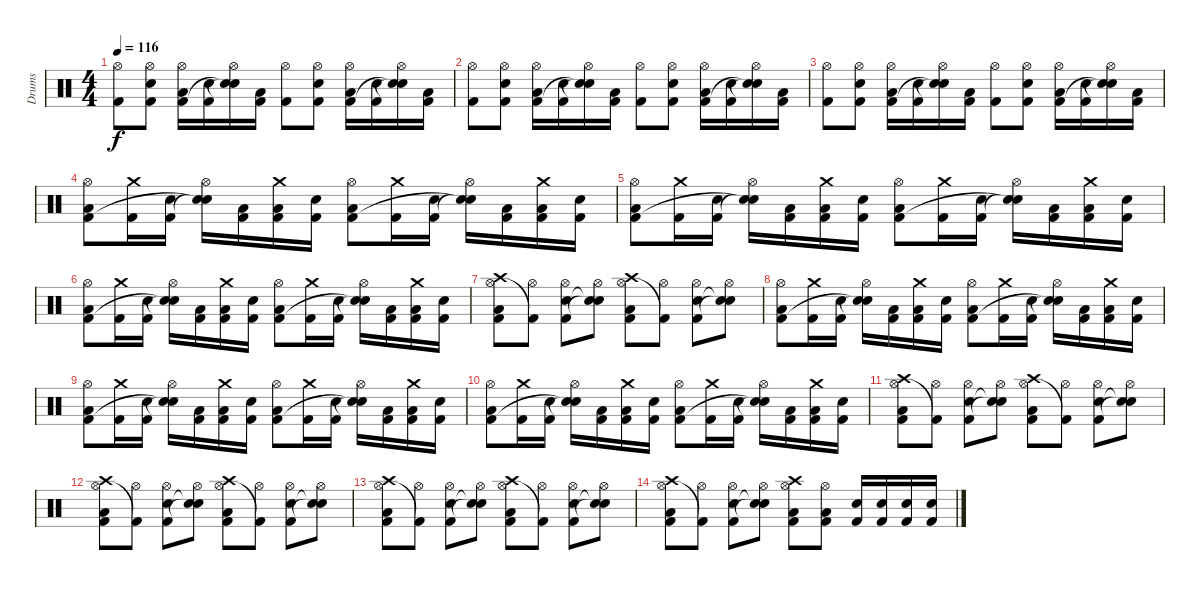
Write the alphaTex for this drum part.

\track ("Drums" "Drums") {instrument percussion}
\staff {score}
\articulation defaults
\ts (4 4)
\tempo 116
\clef neutral
\ks c
("Hi-Hat (open)" "Kick (hit) 2").8{dy f} ("Hi-Hat (open)" "Electric Snare (hit)" "Kick (hit) 2").8 ("Hi-Hat (open)" "Low Floor Tom (hit)" "Kick (hit) 2").16 ("Electric Snare (hit)" "Kick (hit) 2").16 ("Hi-Hat (open)" "Snare (hit)"{t} "Snare (hit)"{t}).16 ("Low Floor Tom (hit)" "Kick (hit) 2").16 ("Hi-Hat (open)" "Kick (hit) 2").8 ("Hi-Hat (open)" "Electric Snare (hit)" "Kick (hit) 2").8 ("Hi-Hat (open)" "Low Floor Tom (hit)" "Kick (hit) 2").16 ("Electric Snare (hit)" "Kick (hit) 2").16 ("Hi-Hat (open)" "Snare (hit)"{t} "Snare (hit)"{t}).16 ("Low Floor Tom (hit)" "Kick (hit) 2").16 |
("Hi-Hat (open)" "Kick (hit) 2").8 ("Hi-Hat (open)" "Electric Snare (hit)" "Kick (hit) 2").8 ("Hi-Hat (open)" "Low Floor Tom (hit)" "Kick (hit) 2").16 ("Electric Snare (hit)" "Kick (hit) 2").16 ("Hi-Hat (open)" "Snare (hit)"{t} "Snare (hit)"{t}).16 ("Low Floor Tom (hit)" "Kick (hit) 2").16 ("Hi-Hat (open)" "Kick (hit) 2").8 ("Hi-Hat (open)" "Electric Snare (hit)" "Kick (hit) 2").8 ("Hi-Hat (open)" "Low Floor Tom (hit)" "Kick (hit) 2").16 ("Electric Snare (hit)" "Kick (hit) 2").16 ("Hi-Hat (open)" "Snare (hit)"{t} "Snare (hit)"{t}).16 ("Low Floor Tom (hit)" "Kick (hit) 2").16 |
("Hi-Hat (open)" "Kick (hit) 2").8 ("Hi-Hat (open)" "Electric Snare (hit)" "Kick (hit) 2").8 ("Hi-Hat (open)" "Low Floor Tom (hit)" "Kick (hit) 2").16 ("Electric Snare (hit)" "Kick (hit) 2").16 ("Hi-Hat (open)" "Snare (hit)"{t} "Snare (hit)"{t}).16 ("Low Floor Tom (hit)" "Kick (hit) 2").16 ("Hi-Hat (open)" "Kick (hit) 2").8 ("Hi-Hat (open)" "Electric Snare (hit)" "Kick (hit) 2").8 ("Hi-Hat (open)" "Low Floor Tom (hit)" "Kick (hit) 2").16 ("Electric Snare (hit)" "Kick (hit) 2").16 ("Hi-Hat (open)" "Snare (hit)"{t} "Snare (hit)"{t}).16 ("Low Floor Tom (hit)" "Kick (hit) 2").16 |
("Hi-Hat (open)" "Low Floor Tom (hit)" "Kick (hit) 2").8 ("Crash medium (hit)" "Kick (hit) 2").16 ("Electric Snare (hit)" "Kick (hit) 2").16 ("Hi-Hat (open)" "Snare (hit)"{t} "Snare (hit)"{t}).16 ("Low Floor Tom (hit)" "Kick (hit) 2").16 ("Crash medium (hit)" "Low Floor Tom (hit)" "Kick (hit) 2").16 ("Electric Snare (hit)" "Kick (hit) 2").16 ("Hi-Hat (open)" "Low Floor Tom (hit)" "Kick (hit) 2").8 ("Crash medium (hit)" "Kick (hit) 2").16 ("Electric Snare (hit)" "Kick (hit) 2").16 ("Hi-Hat (open)" "Snare (hit)"{t} "Snare (hit)"{t}).16 ("Low Floor Tom (hit)" "Kick (hit) 2").16 ("Crash medium (hit)" "Low Floor Tom (hit)" "Kick (hit) 2").16 ("Electric Snare (hit)" "Kick (hit) 2").16 |
("Hi-Hat (open)" "Low Floor Tom (hit)" "Kick (hit) 2").8 ("Crash medium (hit)" "Kick (hit) 2").16 ("Electric Snare (hit)" "Kick (hit) 2").16 ("Hi-Hat (open)" "Snare (hit)"{t} "Snare (hit)"{t}).16 ("Low Floor Tom (hit)" "Kick (hit) 2").16 ("Crash medium (hit)" "Low Floor Tom (hit)" "Kick (hit) 2").16 ("Electric Snare (hit)" "Kick (hit) 2").16 ("Hi-Hat (open)" "Low Floor Tom (hit)" "Kick (hit) 2").8 ("Crash medium (hit)" "Kick (hit) 2").16 ("Electric Snare (hit)" "Kick (hit) 2").16 ("Hi-Hat (open)" "Snare (hit)"{t} "Snare (hit)"{t}).16 ("Low Floor Tom (hit)" "Kick (hit) 2").16 ("Crash medium (hit)" "Low Floor Tom (hit)" "Kick (hit) 2").16 ("Electric Snare (hit)" "Kick (hit) 2").16 |
("Hi-Hat (open)" "Low Floor Tom (hit)" "Kick (hit) 2").8 ("Crash medium (hit)" "Kick (hit) 2").16 ("Electric Snare (hit)" "Kick (hit) 2").16 ("Hi-Hat (open)" "Snare (hit)"{t} "Snare (hit)"{t}).16 ("Low Floor Tom (hit)" "Kick (hit) 2").16 ("Crash medium (hit)" "Low Floor Tom (hit)" "Kick (hit) 2").16 ("Electric Snare (hit)" "Kick (hit) 2").16 ("Hi-Hat (open)" "Low Floor Tom (hit)" "Kick (hit) 2").8 ("Crash medium (hit)" "Kick (hit) 2").16 ("Electric Snare (hit)" "Kick (hit) 2").16 ("Hi-Hat (open)" "Snare (hit)"{t} "Snare (hit)"{t}).16 ("Low Floor Tom (hit)" "Kick (hit) 2").16 ("Crash medium (hit)" "Low Floor Tom (hit)" "Kick (hit) 2").16 ("Electric Snare (hit)" "Kick (hit) 2").16 |
("Crash high (hit)" "Hi-Hat (open)" "Low Floor Tom (hit)" "Kick (hit) 2").8 ("Hi-Hat (open)" "Kick (hit) 2"{t}).8 ("Hi-Hat (open)" "Electric Snare (hit)" "Kick (hit) 2").8 ("Hi-Hat (open)" "Snare (hit)"{t} "Snare (hit)"{t}).8 ("Crash high (hit)" "Hi-Hat (open)" "Low Floor Tom (hit)" "Kick (hit) 2").8 ("Hi-Hat (open)" "Kick (hit) 2"{t}).8 ("Hi-Hat (open)" "Electric Snare (hit)" "Kick (hit) 2").8 ("Hi-Hat (open)" "Snare (hit)"{t} "Snare (hit)"{t}).8 |
("Hi-Hat (open)" "Low Floor Tom (hit)" "Kick (hit) 2").8 ("Crash medium (hit)" "Kick (hit) 2").16 ("Electric Snare (hit)" "Kick (hit) 2").16 ("Hi-Hat (open)" "Snare (hit)"{t} "Snare (hit)"{t}).16 ("Low Floor Tom (hit)" "Kick (hit) 2").16 ("Crash medium (hit)" "Low Floor Tom (hit)" "Kick (hit) 2").16 ("Electric Snare (hit)" "Kick (hit) 2").16 ("Hi-Hat (open)" "Low Floor Tom (hit)" "Kick (hit) 2").8 ("Crash medium (hit)" "Kick (hit) 2").16 ("Electric Snare (hit)" "Kick (hit) 2").16 ("Hi-Hat (open)" "Snare (hit)"{t} "Snare (hit)"{t}).16 ("Low Floor Tom (hit)" "Kick (hit) 2").16 ("Crash medium (hit)" "Low Floor Tom (hit)" "Kick (hit) 2").16 ("Electric Snare (hit)" "Kick (hit) 2").16 |
("Hi-Hat (open)" "Low Floor Tom (hit)" "Kick (hit) 2").8 ("Crash medium (hit)" "Kick (hit) 2").16 ("Electric Snare (hit)" "Kick (hit) 2").16 ("Hi-Hat (open)" "Snare (hit)"{t} "Snare (hit)"{t}).16 ("Low Floor Tom (hit)" "Kick (hit) 2").16 ("Crash medium (hit)" "Low Floor Tom (hit)" "Kick (hit) 2").16 ("Electric Snare (hit)" "Kick (hit) 2").16 ("Hi-Hat (open)" "Low Floor Tom (hit)" "Kick (hit) 2").8 ("Crash medium (hit)" "Kick (hit) 2").16 ("Electric Snare (hit)" "Kick (hit) 2").16 ("Hi-Hat (open)" "Snare (hit)"{t} "Snare (hit)"{t}).16 ("Low Floor Tom (hit)" "Kick (hit) 2").16 ("Crash medium (hit)" "Low Floor Tom (hit)" "Kick (hit) 2").16 ("Electric Snare (hit)" "Kick (hit) 2").16 |
("Hi-Hat (open)" "Low Floor Tom (hit)" "Kick (hit) 2").8 ("Crash medium (hit)" "Kick (hit) 2").16 ("Electric Snare (hit)" "Kick (hit) 2").16 ("Hi-Hat (open)" "Snare (hit)"{t} "Snare (hit)"{t}).16 ("Low Floor Tom (hit)" "Kick (hit) 2").16 ("Crash medium (hit)" "Low Floor Tom (hit)" "Kick (hit) 2").16 ("Electric Snare (hit)" "Kick (hit) 2").16 ("Hi-Hat (open)" "Low Floor Tom (hit)" "Kick (hit) 2").8 ("Crash medium (hit)" "Kick (hit) 2").16 ("Electric Snare (hit)" "Kick (hit) 2").16 ("Hi-Hat (open)" "Snare (hit)"{t} "Snare (hit)"{t}).16 ("Low Floor Tom (hit)" "Kick (hit) 2").16 ("Crash medium (hit)" "Low Floor Tom (hit)" "Kick (hit) 2").16 ("Electric Snare (hit)" "Kick (hit) 2").16 |
("Crash high (hit)" "Hi-Hat (open)" "Low Floor Tom (hit)" "Kick (hit) 2").8 ("Hi-Hat (open)" "Kick (hit) 2"{t}).8 ("Hi-Hat (open)" "Electric Snare (hit)" "Kick (hit) 2").8 ("Hi-Hat (open)" "Snare (hit)"{t} "Snare (hit)"{t}).8 ("Crash high (hit)" "Hi-Hat (open)" "Low Floor Tom (hit)" "Kick (hit) 2").8 ("Hi-Hat (open)" "Kick (hit) 2"{t}).8 ("Hi-Hat (open)" "Electric Snare (hit)" "Kick (hit) 2").8 ("Hi-Hat (open)" "Snare (hit)"{t} "Snare (hit)"{t}).8 |
("Crash high (hit)" "Hi-Hat (open)" "Low Floor Tom (hit)" "Kick (hit) 2").8 ("Hi-Hat (open)" "Kick (hit) 2"{t}).8 ("Hi-Hat (open)" "Electric Snare (hit)" "Kick (hit) 2").8 ("Hi-Hat (open)" "Snare (hit)"{t} "Snare (hit)"{t}).8 ("Crash high (hit)" "Hi-Hat (open)" "Low Floor Tom (hit)" "Kick (hit) 2").8 ("Hi-Hat (open)" "Kick (hit) 2"{t}).8 ("Hi-Hat (open)" "Electric Snare (hit)" "Kick (hit) 2").8 ("Hi-Hat (open)" "Snare (hit)"{t} "Snare (hit)"{t}).8 |
("Crash high (hit)" "Hi-Hat (open)" "Low Floor Tom (hit)" "Kick (hit) 2").8 ("Hi-Hat (open)" "Kick (hit) 2"{t}).8 ("Hi-Hat (open)" "Electric Snare (hit)" "Kick (hit) 2").8 ("Hi-Hat (open)" "Snare (hit)"{t} "Snare (hit)"{t}).8 ("Crash high (hit)" "Hi-Hat (open)" "Low Floor Tom (hit)" "Kick (hit) 2").8 ("Hi-Hat (open)" "Kick (hit) 2"{t}).8 ("Hi-Hat (open)" "Electric Snare (hit)" "Kick (hit) 2").8 ("Hi-Hat (open)" "Snare (hit)"{t} "Snare (hit)"{t}).8 |
("Crash high (hit)" "Hi-Hat (open)" "Low Floor Tom (hit)" "Kick (hit) 2").8 ("Hi-Hat (open)" "Kick (hit) 2"{t}).8 ("Hi-Hat (open)" "Electric Snare (hit)" "Kick (hit) 2").8 ("Hi-Hat (open)" "Snare (hit)"{t} "Snare (hit)"{t}).8 ("Crash high (hit)" "Hi-Hat (open)" "Low Floor Tom (hit)" "Kick (hit) 2").8 ("Hi-Hat (open)" "Low Floor Tom (hit)" "Kick (hit) 2").8 ("Electric Snare (hit)" "Kick (hit) 2").16 ("Electric Snare (hit)" "Kick (hit) 2").16 ("Electric Snare (hit)" "Kick (hit) 2").16 ("Electric Snare (hit)" "Kick (hit) 2").16
